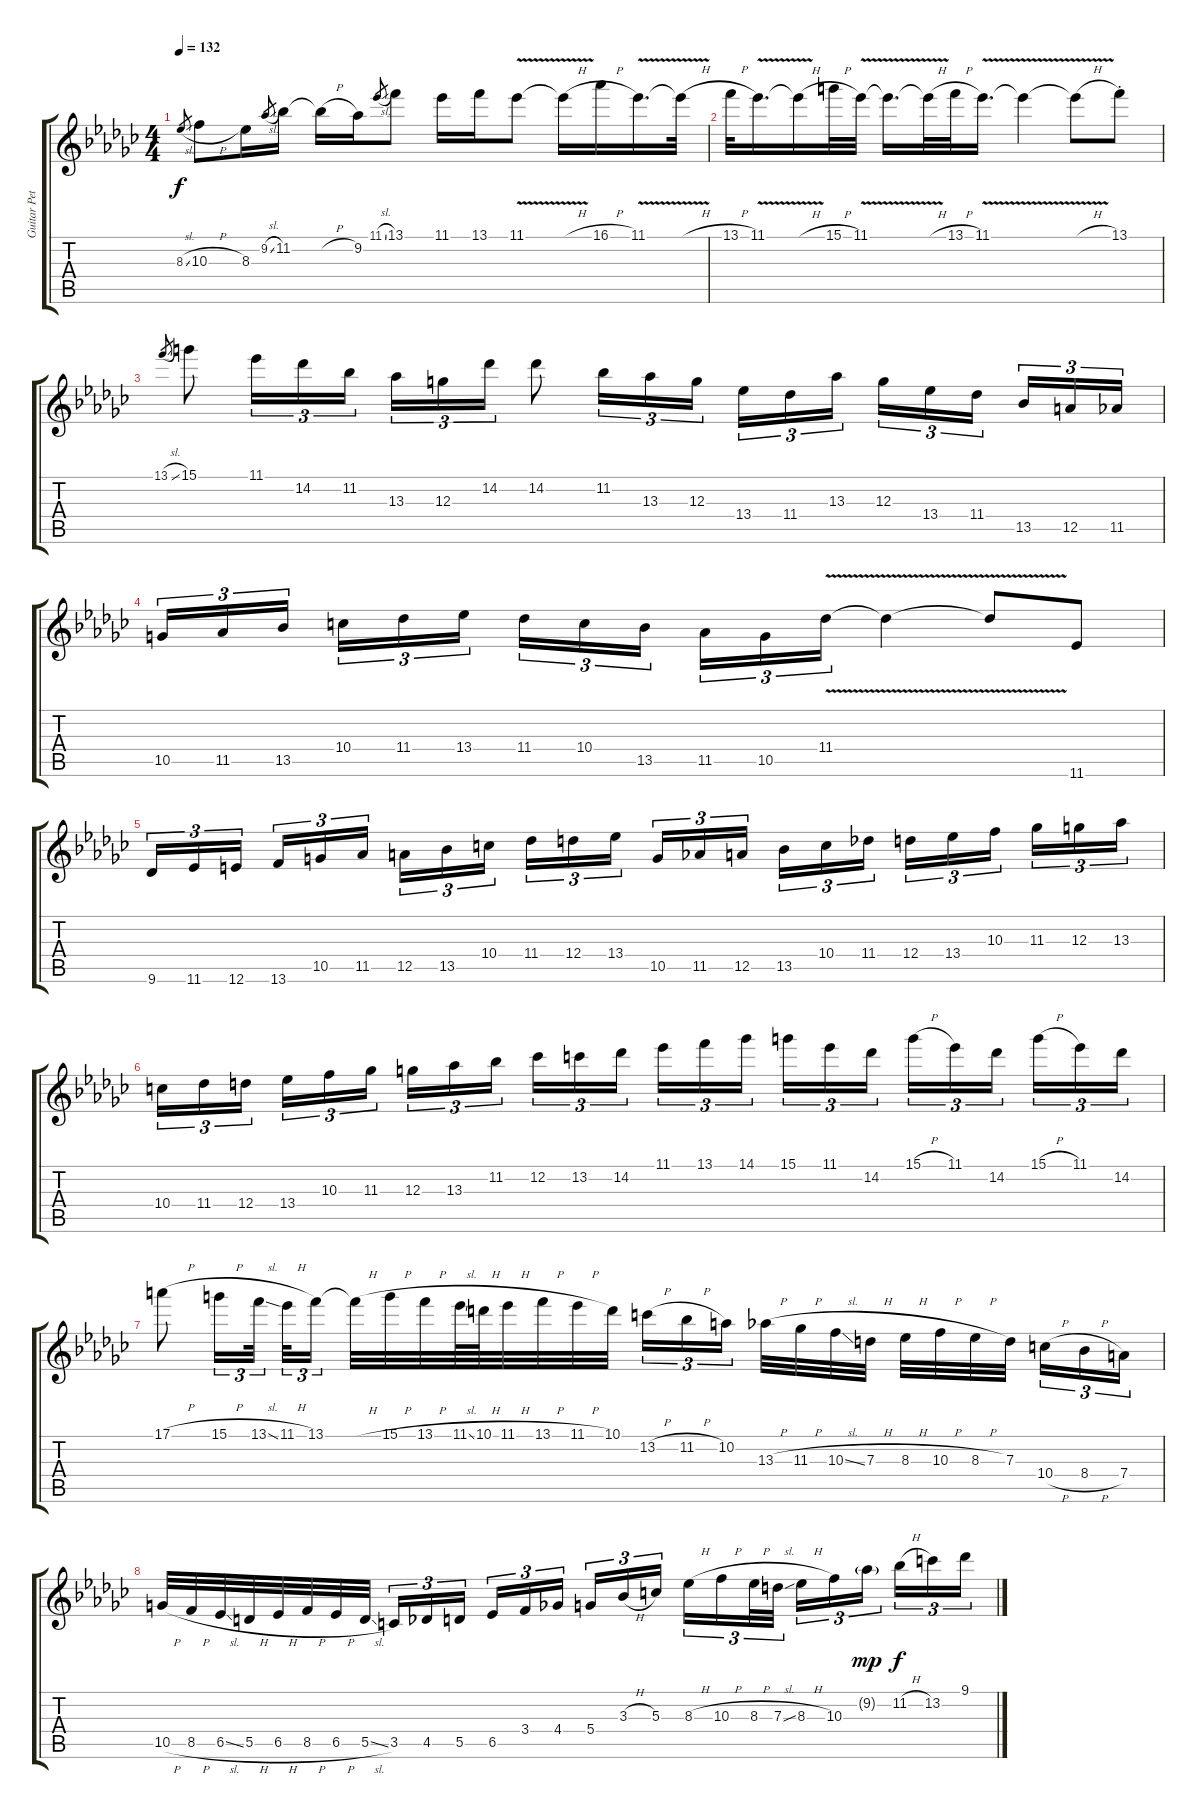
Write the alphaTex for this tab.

\track ("Guitar Petrucci" "Guitar Pet") {instrument distortionguitar}
\staff {score tabs}
\tuning (E4 B3 G3 D3 A2 E2) {hide}
\ts (4 4)
\tempo 132
\clef g2
\ks gb
8.3{sl}.8{gr dy f} 10.3{h}.8 8.3.16 9.2{sl}.8{gr} 11.2.16 11.2{h t}.16 9.2.16 11.1{sl}.8{gr} 13.1.8 11.1.16 13.1.16 11.1{v}.8 11.1{h t}.16 16.1{h}.16 11.1{v}.16{d} 11.1{h t}.32 |
13.1{h}.32 11.1{v}.16{d} 11.1{h t}.16 15.1{h}.32 11.1{v}.32 11.1{v t}.16{d} 11.1{h t}.32 13.1{h}.32 11.1{v}.16{d} 11.1{v t}.4 11.1{h t}.8 13.1{st}.8 |
13.1{sl}.8{gr} 15.1.8 11.1.16{tu (3 2)} 14.2.16{tu (3 2)} 11.2.16{tu (3 2)} 13.3.16{tu (3 2)} 12.3.16{tu (3 2)} 14.2.16{tu (3 2)} 14.2.8 11.2.16{tu (3 2)} 13.3.16{tu (3 2)} 12.3.16{tu (3 2) beam splitsecondary} 13.4.16{tu (3 2)} 11.4.16{tu (3 2)} 13.3.16{tu (3 2)} 12.3.16{tu (3 2)} 13.4.16{tu (3 2)} 11.4.16{tu (3 2) beam splitsecondary} 13.5.16{tu (3 2)} 12.5.16{tu (3 2)} 11.5.16{tu (3 2)} |
10.5.16{tu (3 2)} 11.5.16{tu (3 2)} 13.5.16{tu (3 2) beam splitsecondary} 10.4.16{tu (3 2)} 11.4.16{tu (3 2)} 13.4.16{tu (3 2)} 11.4.16{tu (3 2)} 10.4.16{tu (3 2)} 13.5.16{tu (3 2) beam splitsecondary} 11.5.16{tu (3 2)} 10.5.16{tu (3 2)} 11.4{v}.16{tu (3 2)} 11.4{v t}.4 11.4{t}.8 11.6.8 |
9.6.16{tu (3 2)} 11.6.16{tu (3 2)} 12.6.16{tu (3 2) beam splitsecondary} 13.6.16{tu (3 2)} 10.5.16{tu (3 2)} 11.5.16{tu (3 2)} 12.5.16{tu (3 2)} 13.5.16{tu (3 2)} 10.4.16{tu (3 2) beam splitsecondary} 11.4.16{tu (3 2)} 12.4.16{tu (3 2)} 13.4.16{tu (3 2)} 10.5.16{tu (3 2)} 11.5.16{tu (3 2)} 12.5.16{tu (3 2) beam splitsecondary} 13.5.16{tu (3 2)} 10.4.16{tu (3 2)} 11.4.16{tu (3 2)} 12.4.16{tu (3 2)} 13.4.16{tu (3 2)} 10.3.16{tu (3 2) beam splitsecondary} 11.3.16{tu (3 2)} 12.3.16{tu (3 2)} 13.3.16{tu (3 2)} |
10.4.16{tu (3 2)} 11.4.16{tu (3 2)} 12.4.16{tu (3 2) beam splitsecondary} 13.4.16{tu (3 2)} 10.3.16{tu (3 2)} 11.3.16{tu (3 2)} 12.3.16{tu (3 2)} 13.3.16{tu (3 2)} 11.2.16{tu (3 2) beam splitsecondary} 12.2.16{tu (3 2)} 13.2.16{tu (3 2)} 14.2.16{tu (3 2)} 11.1.16{tu (3 2)} 13.1.16{tu (3 2)} 14.1.16{tu (3 2) beam splitsecondary} 15.1.16{tu (3 2)} 11.1.16{tu (3 2)} 14.2.16{tu (3 2)} 15.1{h}.16{tu (3 2)} 11.1.16{tu (3 2)} 14.2.16{tu (3 2) beam splitsecondary} 15.1{h}.16{tu (3 2)} 11.1.16{tu (3 2)} 14.2.16{tu (3 2)} |
17.1{h}.8 15.1{h}.16{tu (3 2)} 13.1{sl}.32{tu (3 2) beam splitsecondary} 11.1{h}.32{tu (3 2)} 13.1.16{tu (3 2)} 13.1{h t}.32 15.1{h}.32 13.1{h}.32 11.1{sl}.64 10.1{h}.64 11.1{h}.32 13.1{h}.32 11.1{h}.32 10.1.32 13.2{h}.16{tu (3 2)} 11.2{h}.16{tu (3 2)} 10.2.16{tu (3 2) beam splitsecondary} 13.3{h}.32 11.3{h}.32 10.3{sl}.32 7.3{h}.32 8.3{h}.32 10.3{h}.32 8.3{h}.32 7.3.32{beam splitsecondary} 10.4{h}.16{tu (3 2)} 8.4{h}.16{tu (3 2)} 7.4.16{tu (3 2)} |
10.5{h}.32 8.5{h}.32 6.5{sl}.32 5.5{h}.32 6.5{h}.32 8.5{h}.32 6.5{h}.32 5.5{sl}.32 3.5.16{tu (3 2)} 4.5.16{tu (3 2)} 5.5.16{tu (3 2) beam splitsecondary} 6.5.16{tu (3 2)} 3.4.16{tu (3 2)} 4.4.16{tu (3 2)} 5.4.16{tu (3 2)} 3.3{h}.16{tu (3 2)} 5.3.16{tu (3 2) beam splitsecondary} 8.3{h}.16{tu (3 2)} 10.3{h}.16{tu (3 2)} 8.3{h}.32{tu (3 2)} 7.3{sl}.32{tu (3 2)} 8.3{h}.16{tu (3 2)} 10.3.16{tu (3 2)} 9.2{g}.16{tu (3 2) dy mp beam splitsecondary} 11.2{h}.16{tu (3 2) dy f} 13.2.16{tu (3 2)} 9.1{h}.16{tu (3 2)}
